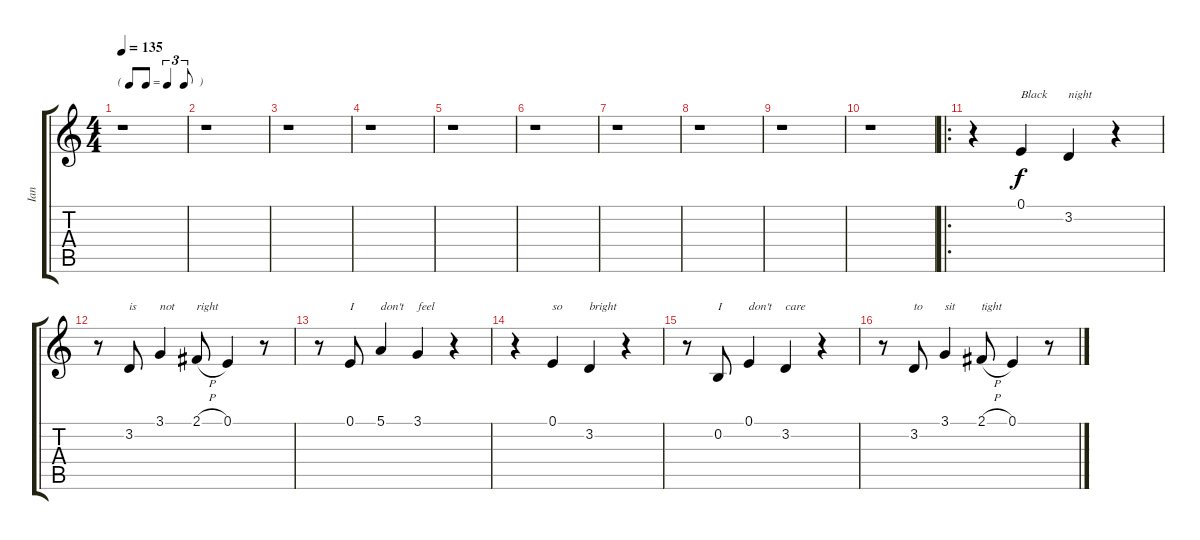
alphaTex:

\track ("Ian" "Ian") {instrument lead6voice}
\staff {score tabs}
\tuning (E4 B3 G3 D3 A2 E2) {hide}
\ts (4 4)
\tf triplet8th
\tempo 135
\clef g2
\ks c
r.1{dy f instrument lead6voice} |
r.1 |
r.1 |
r.1 |
r.1 |
r.1 |
r.1 |
r.1 |
r.1 |
r.1 |
\ro
r.4 0.1.4{txt "Black"} 3.2.4{txt "night"} r.4 |
r.8 3.2.8{txt "is"} 3.1.4{txt "not"} 2.1{h}.8{txt "right"} 0.1.4 r.8 |
r.8 0.1.8{txt "I"} 5.1.4{txt "don't"} 3.1.4{txt "feel"} r.4 |
r.4 0.1.4{txt "so"} 3.2.4{txt "bright"} r.4 |
r.8 0.2.8{txt "I"} 0.1.4{txt "don't"} 3.2.4{txt "care"} r.4 |
r.8 3.2.8{txt "to"} 3.1.4{txt "sit"} 2.1{h}.8{txt "tight"} 0.1.4 r.8
